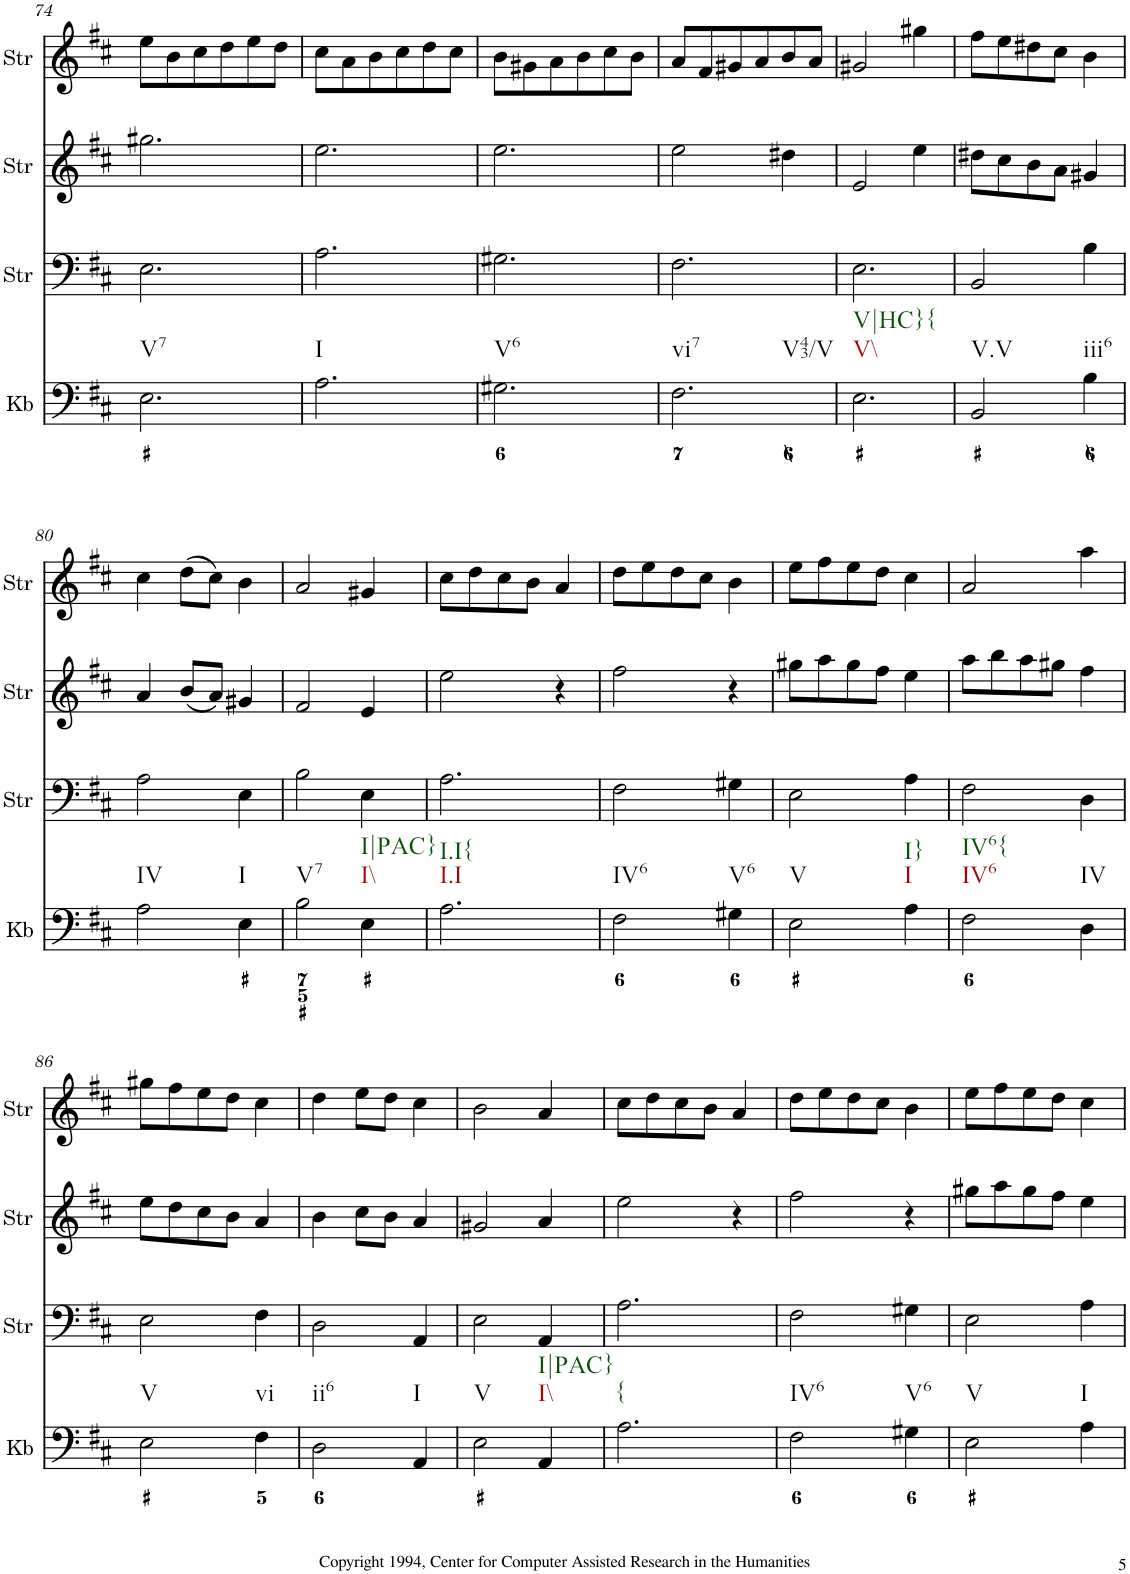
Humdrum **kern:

**kern	**kern	**kern	**kern
*part4	*part3	*part2	*part1
*staff4	*staff3	*staff2	*staff1
*I"Keyboard	*I"StringInstrument	*I"StringInstrument	*I"StringInstrument
*I'Kb	*I'Str	*I'Str	*I'Str
!!LO:PB:g=z
*clefF4	*clefF4	*clefG2	*clefG2
*k[f#c#]	*k[f#c#]	*k[f#c#]	*k[f#c#]
*M3/4	*M3/4	*M3/4	*M3/4
=74	=74	=74	=74
!LO:TX:b:t=V7	!	!	!
2.E\	2.E\	2.gg#X\	8ee\L
.	.	.	8b\
.	.	.	8cc#\
.	.	.	8dd\
.	.	.	8ee\
.	.	.	8dd\J
=75	=75	=75	=75
!LO:TX:b:t=I	!	!	!
2.A\	2.A\	2.ee\	8cc#\L
.	.	.	8a\
.	.	.	8b\
.	.	.	8cc#\
.	.	.	8dd\
.	.	.	8cc#\J
=76	=76	=76	=76
!LO:TX:b:t=V6	!	!	!
2.G#X\	2.G#X\	2.ee\	8b\L
.	.	.	8g#X\
.	.	.	8a\
.	.	.	8b\
.	.	.	8cc#\
.	.	.	8b\J
=77	=77	=77	=77
!LO:TX:b:t=vi7	!	!	!
!LO:TX:b:t=V43/V	!	!	!
2.F#\	2.F#\	2ee\	8a/L
.	.	.	8f#/
.	.	.	8g#X/
.	.	.	8a/
.	.	4dd#X\	8b/
.	.	.	8a/J
=78	=78	=78	=78
!LO:TX:b:t=V\\	!	!	!
!LO:TX:b:t=V|HC}{	!	!	!
2.E\	2.E\	2e/	2g#X/
.	.	4ee\	4gg#X\
=79	=79	=79	=79
!LO:TX:b:t=V.V	!	!	!
2BB/	2BB/	8dd#X\L	8ff#\L
.	.	8cc#\	8ee\
.	.	8b\	8dd#X\
.	.	8a\J	8cc#\J
!LO:TX:b:t=iii6	!	!	!
4B\	4B\	4g#X/	4b\
!!LO:LB:g=z
=80	=80	=80	=80
!LO:TX:b:t=IV	!	!	!
2A\	2A\	4a/	4cc#\
.	.	(8b/L	(8dd\L
.	.	8a/J)	8cc#\J)
!LO:TX:b:t=I	!	!	!
4E\	4E\	4g#X/	4b\
=81	=81	=81	=81
!LO:TX:b:t=V7	!	!	!
2B\	2B\	2f#/	2a/
!LO:TX:b:t=I\\	!	!	!
!LO:TX:b:t=I|PAC}	!	!	!
4E\	4E\	4e/	4g#X/
=82	=82	=82	=82
!LO:TX:b:t=I.I	!	!	!
!LO:TX:b:t=I.I{	!	!	!
2.A\	2.A\	2ee\	8cc#\L
.	.	.	8dd\
.	.	.	8cc#\
.	.	.	8b\J
.	.	4r	4a/
=83	=83	=83	=83
!LO:TX:b:t=IV6	!	!	!
2F#\	2F#\	2ff#\	8dd\L
.	.	.	8ee\
.	.	.	8dd\
.	.	.	8cc#\J
!LO:TX:b:t=V6	!	!	!
4G#X\	4G#X\	4r	4b\
=84	=84	=84	=84
!LO:TX:b:t=V	!	!	!
2E\	2E\	8gg#X\L	8ee\L
.	.	8aa\	8ff#\
.	.	8gg#\	8ee\
.	.	8ff#\J	8dd\J
!LO:TX:b:t=I	!	!	!
!LO:TX:b:t=I}	!	!	!
4A\	4A\	4ee\	4cc#\
=85	=85	=85	=85
!LO:TX:b:t=IV6	!	!	!
!LO:TX:b:t=IV6{	!	!	!
2F#\	2F#\	8aa\L	2a/
.	.	8bb\	.
.	.	8aa\	.
.	.	8gg#X\J	.
!LO:TX:b:t=IV	!	!	!
4D\	4D\	4ff#\	4aa\
!!LO:LB:g=z
=86	=86	=86	=86
!LO:TX:b:t=V	!	!	!
2E\	2E\	8ee\L	8gg#X\L
.	.	8dd\	8ff#\
.	.	8cc#\	8ee\
.	.	8b\J	8dd\J
!LO:TX:b:t=vi	!	!	!
4F#\	4F#\	4a/	4cc#\
=87	=87	=87	=87
!LO:TX:b:t=ii6	!	!	!
2D\	2D\	4b\	4dd\
.	.	8cc#\L	8ee\L
.	.	8b\J	8dd\J
!LO:TX:b:t=I	!	!	!
4AA/	4AA/	4a/	4cc#\
=88	=88	=88	=88
!LO:TX:b:t=V	!	!	!
2E\	2E\	2g#X/	2b\
!LO:TX:b:t=I\\	!	!	!
!LO:TX:b:t=I|PAC}	!	!	!
4AA/	4AA/	4a/	4a/
=89	=89	=89	=89
!LO:TX:b:t={	!	!	!
2.A\	2.A\	2ee\	8cc#\L
.	.	.	8dd\
.	.	.	8cc#\
.	.	.	8b\J
.	.	4r	4a/
=90	=90	=90	=90
!LO:TX:b:t=IV6	!	!	!
2F#\	2F#\	2ff#\	8dd\L
.	.	.	8ee\
.	.	.	8dd\
.	.	.	8cc#\J
!LO:TX:b:t=V6	!	!	!
4G#X\	4G#X\	4r	4b\
=91	=91	=91	=91
!LO:TX:b:t=V	!	!	!
2E\	2E\	8gg#X\L	8ee\L
.	.	8aa\	8ff#\
.	.	8gg#\	8ee\
.	.	8ff#\J	8dd\J
!LO:TX:b:t=I	!	!	!
4A\	4A\	4ee\	4cc#\
=	=	=	=
*-	*-	*-	*-
